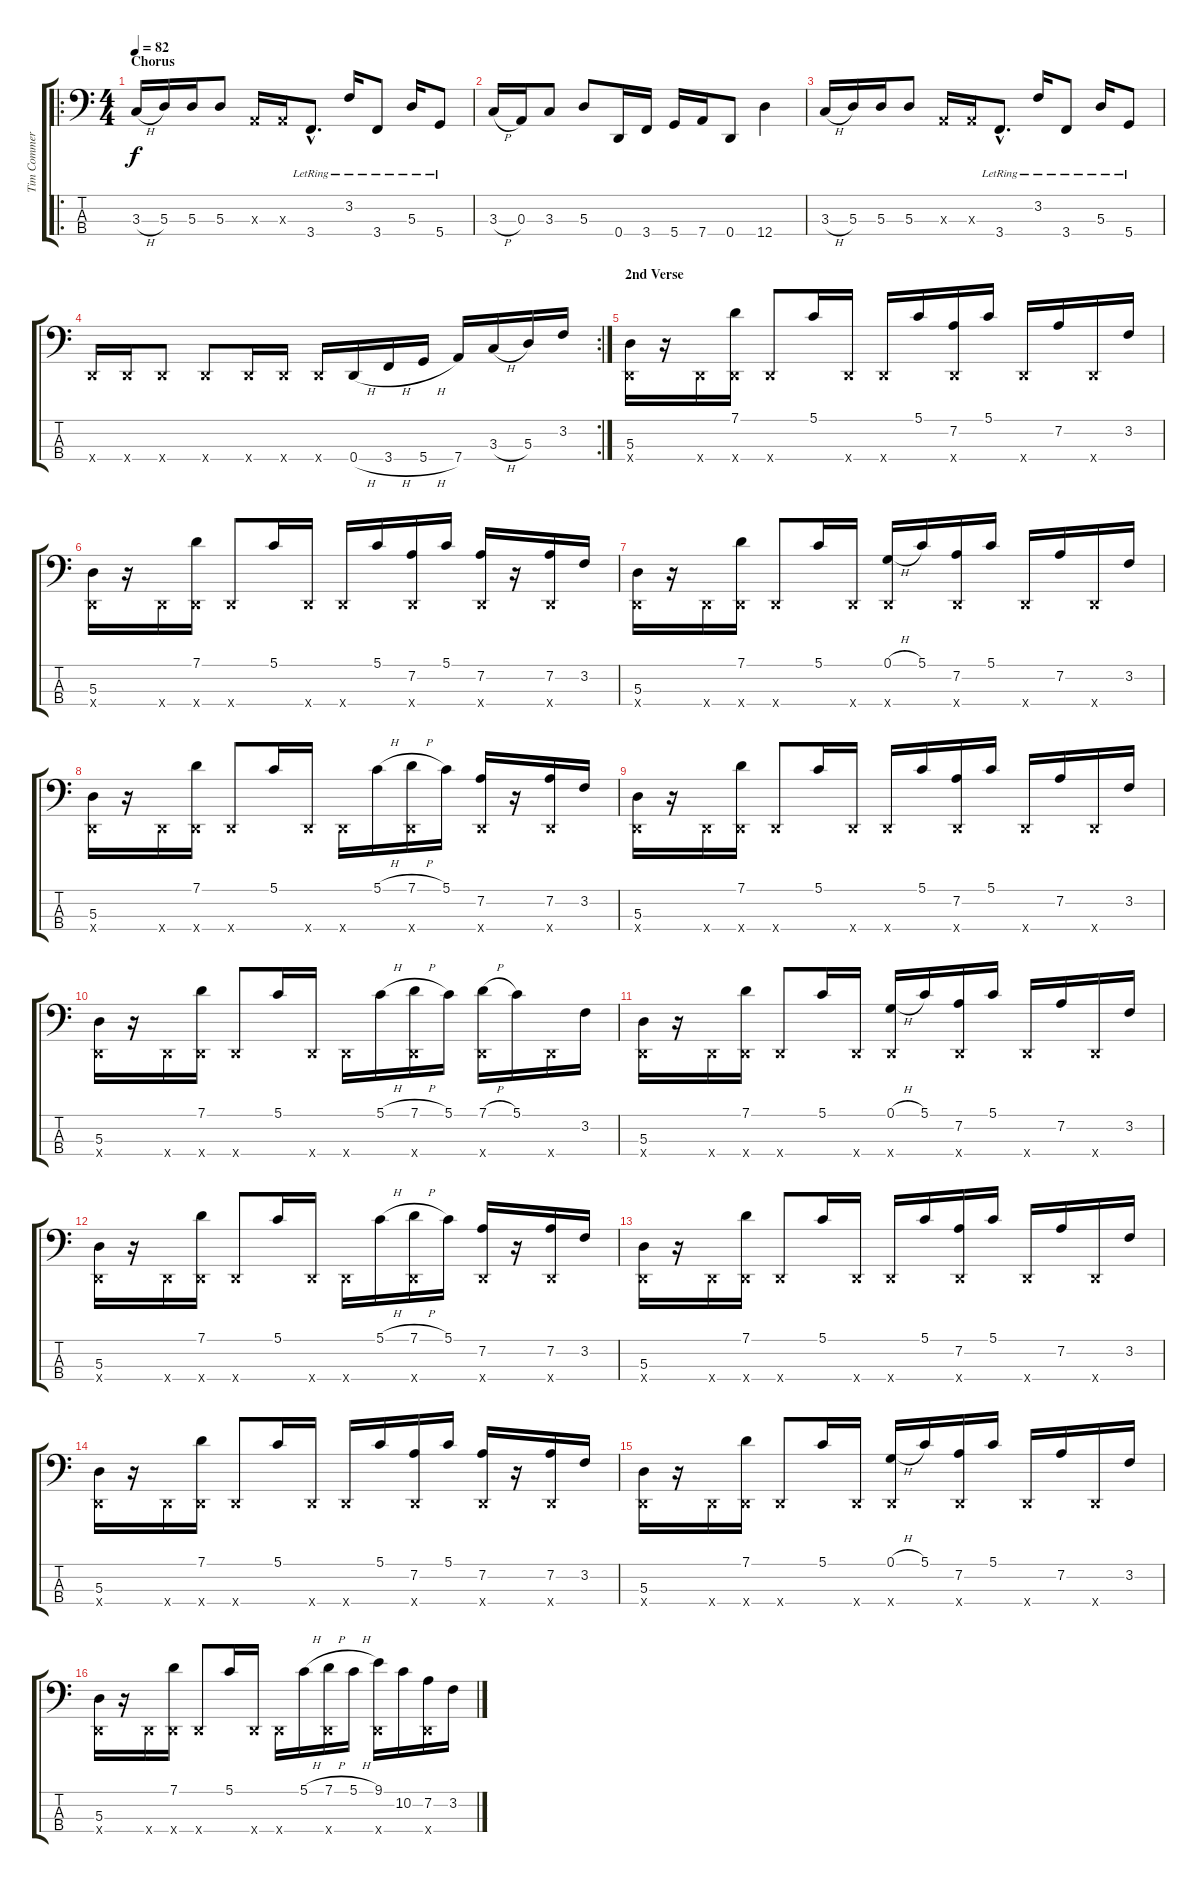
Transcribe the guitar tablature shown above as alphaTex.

\track ("Tim Commerford" "Tim Commer") {instrument electricbassfinger}
\staff {score tabs}
\tuning (G2 D2 A1 D1) {hide}
\ro
\ts (4 4)
\section ("" "Chorus")
\tempo 82
\clef f4
\ks c
3.3{h}.16{dy f} 5.3.16 5.3.16 5.3.8 0.3{x}.16 0.3{x}.16 3.4{hac lr}.8{d} 3.2{lr}.16 3.4{lr}.8 5.3{lr}.16 5.4{lr}.8 |
3.3{h}.16 0.3.16 3.3.8 5.3.8 0.4.16 3.4.16 5.4.16 7.4.16 0.4.8 12.4.4 |
3.3{h}.16 5.3.16 5.3.16 5.3.8 0.3{x}.16 0.3{x}.16 3.4{hac lr}.8{d} 3.2{lr}.16 3.4{lr}.8 5.3{lr}.16 5.4{lr}.8 |
\rc 2
0.4{x}.16 0.4{x}.16 0.4{x}.8 0.4{x}.8 0.4{x}.16 0.4{x}.16 0.4{x}.16 0.4{h}.16 3.4{h}.16 5.4{h}.16 7.4.16 3.3{h}.16 5.3.16 3.2.16 |
\section ("" "2nd Verse")
(5.3 0.4{x}).16 r.16 0.4{x}.16 (7.1 0.4{x}).16 0.4{x}.8 5.1.16 0.4{x}.16 0.4{x}.16 5.1.16 (7.2 0.4{x}).16 5.1.16 0.4{x}.16 7.2.16 0.4{x}.16 3.2.16 |
(5.3 0.4{x}).16 r.16 0.4{x}.16 (7.1 0.4{x}).16 0.4{x}.8 5.1.16 0.4{x}.16 0.4{x}.16 5.1.16 (7.2 0.4{x}).16 5.1.16 (7.2 0.4{x}).16 r.16 (7.2 0.4{x}).16 3.2.16 |
(5.3 0.4{x}).16 r.16 0.4{x}.16 (7.1 0.4{x}).16 0.4{x}.8 5.1.16 0.4{x}.16 (0.1{h} 0.4{x}).16 5.1.16 (7.2 0.4{x}).16 5.1.16 0.4{x}.16 7.2.16 0.4{x}.16 3.2.16 |
(5.3 0.4{x}).16 r.16 0.4{x}.16 (7.1 0.4{x}).16 0.4{x}.8 5.1.16 0.4{x}.16 0.4{x}.16 5.1{h}.16 (7.1{h} 0.4{x}).16 5.1.16 (7.2 0.4{x}).16 r.16 (7.2 0.4{x}).16 3.2.16 |
(5.3 0.4{x}).16 r.16 0.4{x}.16 (7.1 0.4{x}).16 0.4{x}.8 5.1.16 0.4{x}.16 0.4{x}.16 5.1.16 (7.2 0.4{x}).16 5.1.16 0.4{x}.16 7.2.16 0.4{x}.16 3.2.16 |
(5.3 0.4{x}).16 r.16 0.4{x}.16 (7.1 0.4{x}).16 0.4{x}.8 5.1.16 0.4{x}.16 0.4{x}.16 5.1{h}.16 (7.1{h} 0.4{x}).16 5.1.16 (7.1{h} 0.4{x}).16 5.1.16 0.4{x}.16 3.2.16 |
(5.3 0.4{x}).16 r.16 0.4{x}.16 (7.1 0.4{x}).16 0.4{x}.8 5.1.16 0.4{x}.16 (0.1{h} 0.4{x}).16 5.1.16 (7.2 0.4{x}).16 5.1.16 0.4{x}.16 7.2.16 0.4{x}.16 3.2.16 |
(5.3 0.4{x}).16 r.16 0.4{x}.16 (7.1 0.4{x}).16 0.4{x}.8 5.1.16 0.4{x}.16 0.4{x}.16 5.1{h}.16 (7.1{h} 0.4{x}).16 5.1.16 (7.2 0.4{x}).16 r.16 (7.2 0.4{x}).16 3.2.16 |
(5.3 0.4{x}).16 r.16 0.4{x}.16 (7.1 0.4{x}).16 0.4{x}.8 5.1.16 0.4{x}.16 0.4{x}.16 5.1.16 (7.2 0.4{x}).16 5.1.16 0.4{x}.16 7.2.16 0.4{x}.16 3.2.16 |
(5.3 0.4{x}).16 r.16 0.4{x}.16 (7.1 0.4{x}).16 0.4{x}.8 5.1.16 0.4{x}.16 0.4{x}.16 5.1.16 (7.2 0.4{x}).16 5.1.16 (7.2 0.4{x}).16 r.16 (7.2 0.4{x}).16 3.2.16 |
(5.3 0.4{x}).16 r.16 0.4{x}.16 (7.1 0.4{x}).16 0.4{x}.8 5.1.16 0.4{x}.16 (0.1{h} 0.4{x}).16 5.1.16 (7.2 0.4{x}).16 5.1.16 0.4{x}.16 7.2.16 0.4{x}.16 3.2.16 |
(5.3 0.4{x}).16 r.16 0.4{x}.16 (7.1 0.4{x}).16 0.4{x}.8 5.1.16 0.4{x}.16 0.4{x}.16 5.1{h}.16 (7.1{h} 0.4{x}).16 5.1{h}.16 (9.1 0.4{x}).16 10.2.16 (7.2 0.4{x}).16 3.2.16
